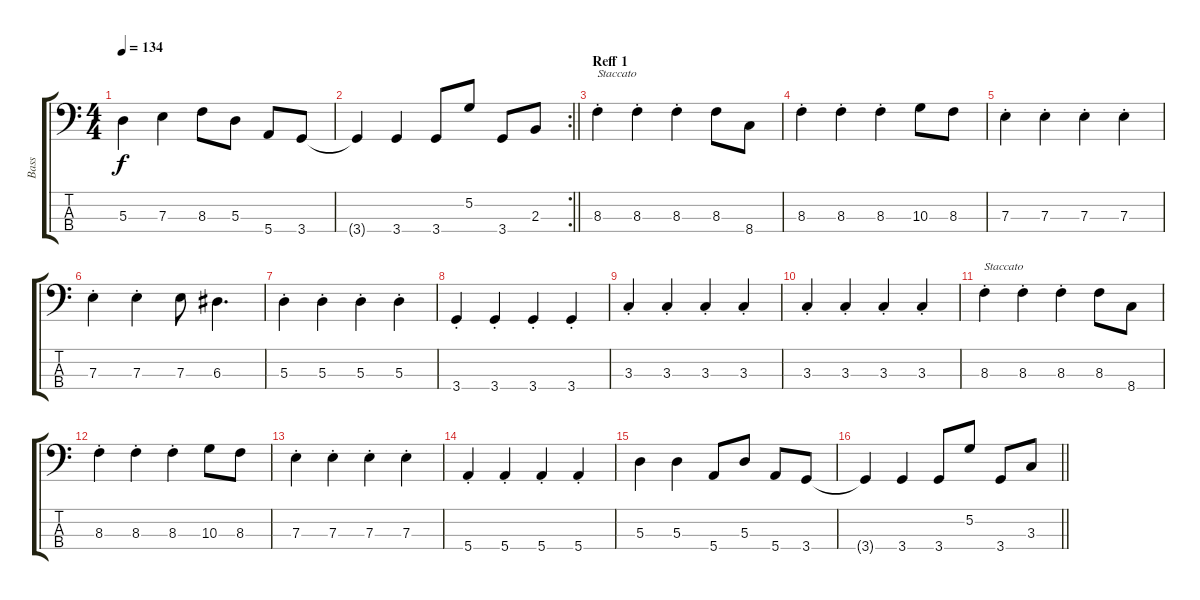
\track ("Bass" "Bass") {instrument slapbass2}
\staff {score tabs}
\tuning (G2 D2 A1 E1) {hide}
\ts (4 4)
\tempo 134
\clef f4
\ks c
5.3.4{dy f} 7.3.4 8.3.8 5.3.8 5.4.8 3.4.8 |
\rc 2
\barLineRight lightlight
3.4{t}.4 3.4.4 3.4.8 5.2.8 3.4.8 2.3.8 |
\section ("" "Reff 1")
8.3{st}.4{txt "Staccato"} 8.3{st}.4 8.3{st}.4 8.3.8 8.4.8 |
8.3{st}.4 8.3{st}.4 8.3{st}.4 10.3.8 8.3.8 |
7.3{st}.4 7.3{st}.4 7.3{st}.4 7.3{st}.4 |
7.3{st}.4 7.3{st}.4 7.3.8 6.3.4{d} |
5.3{st}.4 5.3{st}.4 5.3{st}.4 5.3{st}.4 |
3.4{st}.4 3.4{st}.4 3.4{st}.4 3.4{st}.4 |
3.3{st}.4 3.3{st}.4 3.3{st}.4 3.3{st}.4 |
3.3{st}.4 3.3{st}.4 3.3{st}.4 3.3{st}.4 |
8.3{st}.4{txt "Staccato"} 8.3{st}.4 8.3{st}.4 8.3.8 8.4.8 |
8.3{st}.4 8.3{st}.4 8.3{st}.4 10.3.8 8.3.8 |
7.3{st}.4 7.3{st}.4 7.3{st}.4 7.3{st}.4 |
5.4{st}.4 5.4{st}.4 5.4{st}.4 5.4{st}.4 |
5.3.4 5.3.4 5.4.8 5.3.8 5.4.8 3.4.8 |
\barLineRight lightlight
3.4{t}.4 3.4.4 3.4.8 5.2.8 3.4.8 3.3.8
